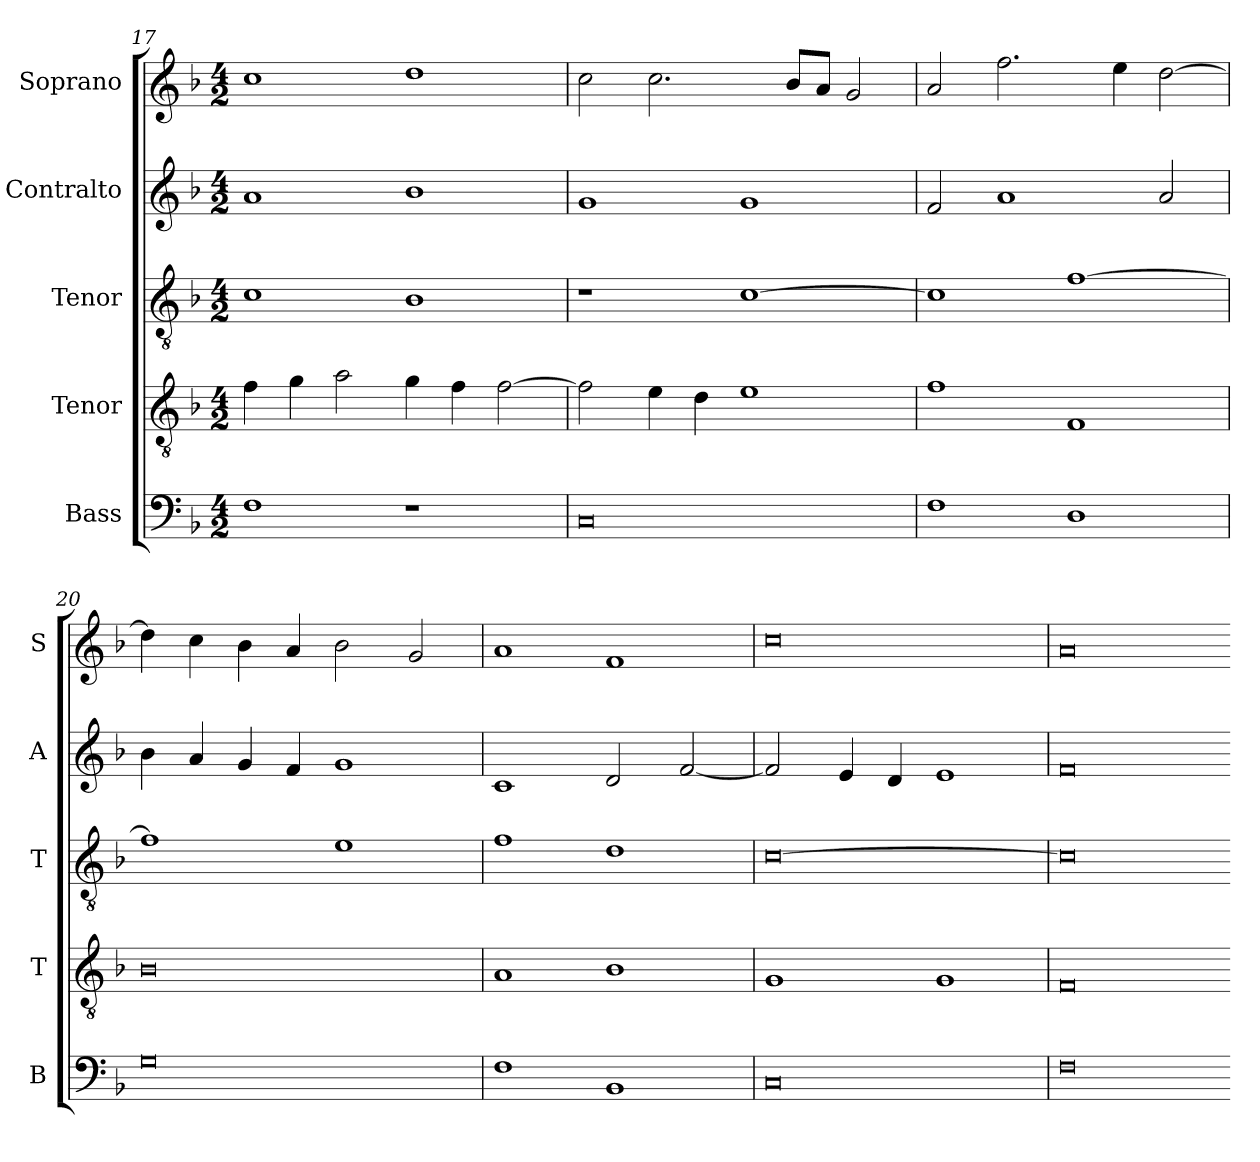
**kern	**kern	**kern	**kern	**kern
*part5	*part4	*part3	*part2	*part1
*staff5	*staff4	*staff3	*staff2	*staff1
*I"Bass	*I"Tenor	*I"Tenor	*I"Contralto	*I"Soprano
*I'B	*I'T	*I'T	*I'A	*I'S
*clefF4	*clefGv2	*clefGv2	*clefG2	*clefG2
*k[b-]	*k[b-]	*k[b-]	*k[b-]	*k[b-]
*F:ion	*F:ion	*F:ion	*F:ion	*F:ion
*M4/2	*M4/2	*M4/2	*M4/2	*M4/2
=17	=17	=17	=17	=17
1F	4f	1c	1a	1cc
.	4g	.	.	.
.	2a	.	.	.
1r	4g	1B-	1b-	1dd
.	4f	.	.	.
.	[2f	.	.	.
=18	=18	=18	=18	=18
0C	2f]	1r	1g	2cc
.	4e	.	.	2.cc
.	4d	.	.	.
.	1e	[1c	1g	.
.	.	.	.	8b-/L
.	.	.	.	8a/J
.	.	.	.	2g
=19	=19	=19	=19	=19
1F	1f	1c]	2f	2a
.	.	.	1a	2.ff
1D	1F	[1f	.	.
.	.	.	.	4ee
.	.	.	2a	[2dd
=20	=20	=20	=20	=20
0G	0B-	1f]	4b-	4dd]
.	.	.	4a	4cc
.	.	.	4g	4b-
.	.	.	4f	4a
.	.	1e	1g	2b-
.	.	.	.	2g
=21	=21	=21	=21	=21
1F	1A	1f	1c	1a
1BB-	1B-	1d	2d	1f
.	.	.	[2f	.
=22	=22	=22	=22	=22
0C	1G	[0c	2f]	0cc
.	.	.	4e	.
.	.	.	4d	.
.	1G	.	1e	.
=23	=23	=23	=23	=23
0F	0F	0c]	0f	0a
=-	=-	=-	=-	=-
*-	*-	*-	*-	*-
